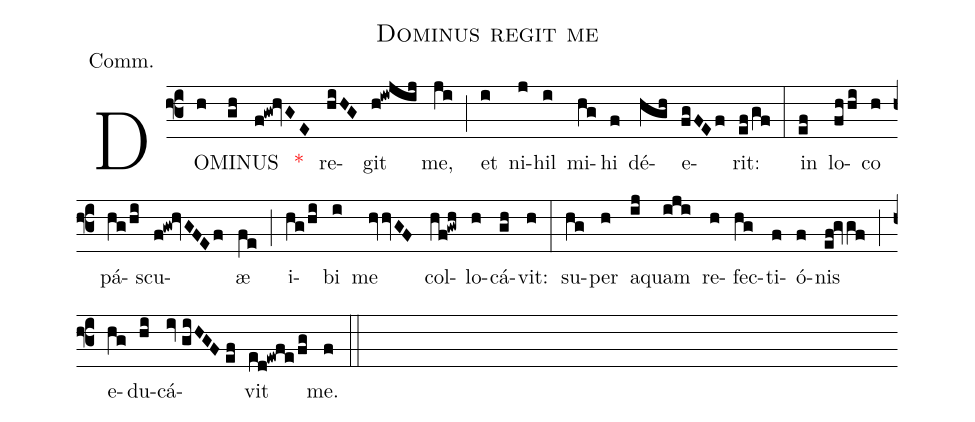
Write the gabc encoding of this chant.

name:Dominus regit me;
annotation:Comm.;
mode:II.;
office-part:Communion;
%%
(f3) DO(h)MI(gh)NUS(f!gw!hvGE) <v>\red{*}</v>() re(hiHG)git(h!iwjij) me,(ji) (;) et(i) ni(j)hil(i) mi(hg)hi(f) dé(hgh)e(fgFEf)rit:(ef/gf) (:) in(ef) lo(fhhi)co(h) pá(hg/hi)scu(f!gw!hvGFEf)æ(fe) (;) i(hg/hi)bi(i) me(hvvGF) col(hf!gwh)lo(h)cá(gh)vit:(h) (:) su(hg)per(h) a(ij)quam(iji) re(h)fec(hg)ti(f)ó(f)nis(ef!gvgf) (;) e(hg)du(hi)cá(iv//giHGF//ef)vit(ed!ewfe/fg) me.(f) (::)
